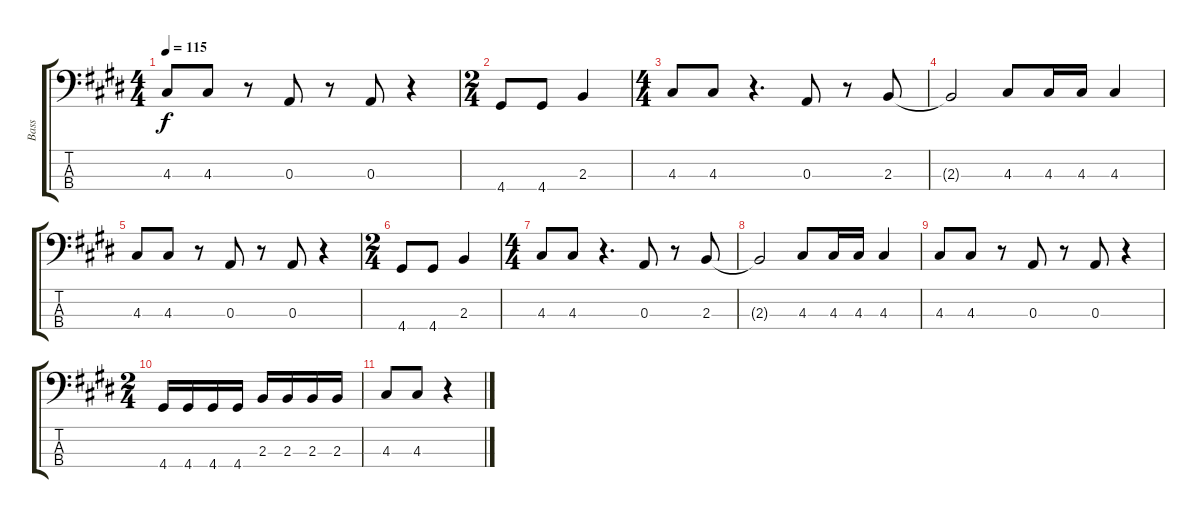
\track ("Bass" "Bass") {instrument electricbassfinger}
\staff {score tabs}
\tuning (G2 D2 A1 E1) {hide}
\ts (4 4)
\tempo 115
\clef f4
\ks e
4.3.8{dy f} 4.3.8 r.8 0.3.8 r.8 0.3.8 r.4 |
\ts (2 4)
4.4.8 4.4.8 2.3.4 |
\ts (4 4)
4.3.8 4.3.8 r.4{d} 0.3.8 r.8 2.3.8 |
2.3{t}.2 4.3.8 4.3.16 4.3.16 4.3.4 |
4.3.8 4.3.8 r.8 0.3.8 r.8 0.3.8 r.4 |
\ts (2 4)
4.4.8 4.4.8 2.3.4 |
\ts (4 4)
4.3.8 4.3.8 r.4{d} 0.3.8 r.8 2.3.8 |
2.3{t}.2 4.3.8 4.3.16 4.3.16 4.3.4 |
4.3.8 4.3.8 r.8 0.3.8 r.8 0.3.8 r.4 |
\ts (2 4)
4.4.16 4.4.16 4.4.16 4.4.16 2.3.16 2.3.16 2.3.16 2.3.16 |
4.3.8 4.3.8 r.4
